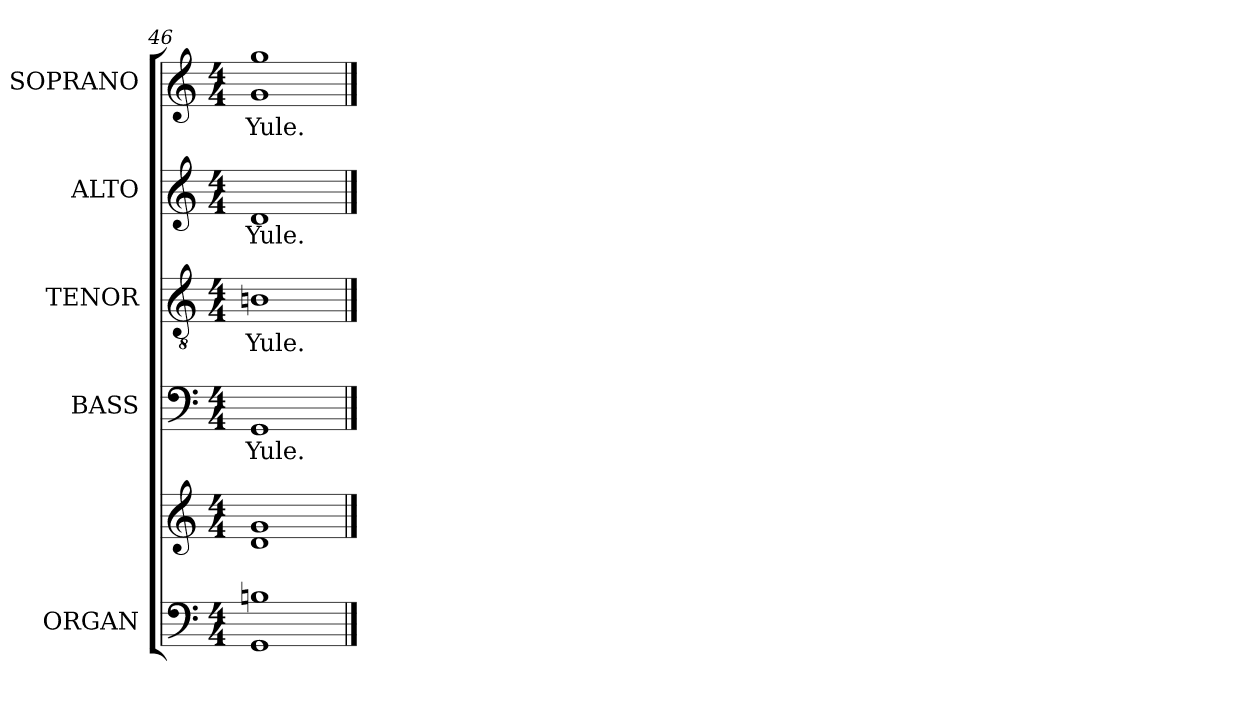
**kern	**kern	**kern	**text	**kern	**text	**kern	**text	**kern	**text
*part5	*part5	*part4	*part4	*part3	*part3	*part2	*part2	*part1	*part1
*staff6	*staff5	*staff4	*staff4	*staff3	*staff3	*staff2	*staff2	*staff1	*staff1
*I"ORGAN	*	*I"BASS	*	*I"TENOR	*	*I"ALTO	*	*I"SOPRANO	*
*	*	*I'B.	*	*I'T.	*	*I'A.	*	*I'S.	*
*clefF4	*clefG2	*clefF4	*	*clefGv2	*	*clefG2	*	*clefG2	*
*	*	*	*	*ITrd7c12	*	*	*	*	*
*k[]	*k[]	*k[]	*	*k[]	*	*k[]	*	*k[]	*
*C:	*C:	*C:	*	*C:	*	*C:	*	*C:	*
*M4/4	*M4/4	*M4/4	*	*M4/4	*	*M4/4	*	*M4/4	*
=46	=46	=46	=46	=46	=46	=46	=46	=46	=46
*^	*^	*	*	*	*	*	*	*	*
!	!	!	!	!	!LO:LY:b:color=#000000	!	!	!	!	!	!
!	!	!	!	!	!	!	!LO:LY:b:color=#000000	!	!	!	!
!	!	!	!	!	!	!	!	!	!LO:LY:b:color=#000000	!	!
!	!	!	!	!	!	!	!	!	!	!	!LO:LY:b:color=#000000
1Bni	1GGi	1gi	1di	1GGi	Yule.	1BBni	Yule.	1di	Yule.	1gi 1ggi	Yule.
*v	*v	*	*	*	*	*	*	*	*	*	*
*	*v	*v	*	*	*	*	*	*	*	*
==	==	==	==	==	==	==	==	==	==
*-	*-	*-	*-	*-	*-	*-	*-	*-	*-
